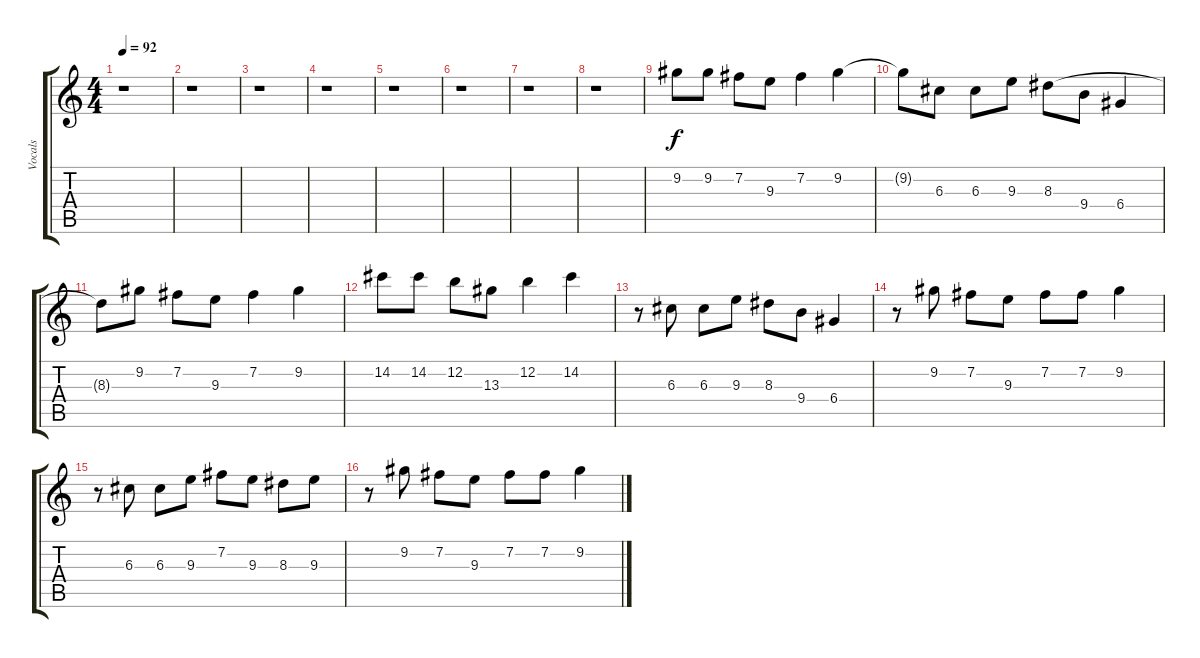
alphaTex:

\track ("Vocals" "Vocals") {instrument overdrivenguitar}
\staff {score tabs}
\tuning (E4 B3 G3 D3 A2 E2) {hide}
\ts (4 4)
\tempo 92
\clef g2
\ks c
r.1{dy f instrument overdrivenguitar} |
r.1 |
r.1 |
r.1 |
r.1 |
r.1 |
r.1 |
r.1 |
9.2.8 9.2.8 7.2.8 9.3.8 7.2.4 9.2.4 |
9.2{t}.8 6.3.8 6.3.8 9.3.8 8.3.8 9.4.8 6.4.4 |
8.3{t}.8 9.2.8 7.2.8 9.3.8 7.2.4 9.2.4 |
14.2.8 14.2.8 12.2.8 13.3.8 12.2.4 14.2.4 |
r.8 6.3.8 6.3.8 9.3.8 8.3.8 9.4.8 6.4.4 |
r.8 9.2.8 7.2.8 9.3.8 7.2.8 7.2.8 9.2.4 |
r.8 6.3.8 6.3.8 9.3.8 7.2.8 9.3.8 8.3.8 9.3.8 |
r.8 9.2.8 7.2.8 9.3.8 7.2.8 7.2.8 9.2.4
